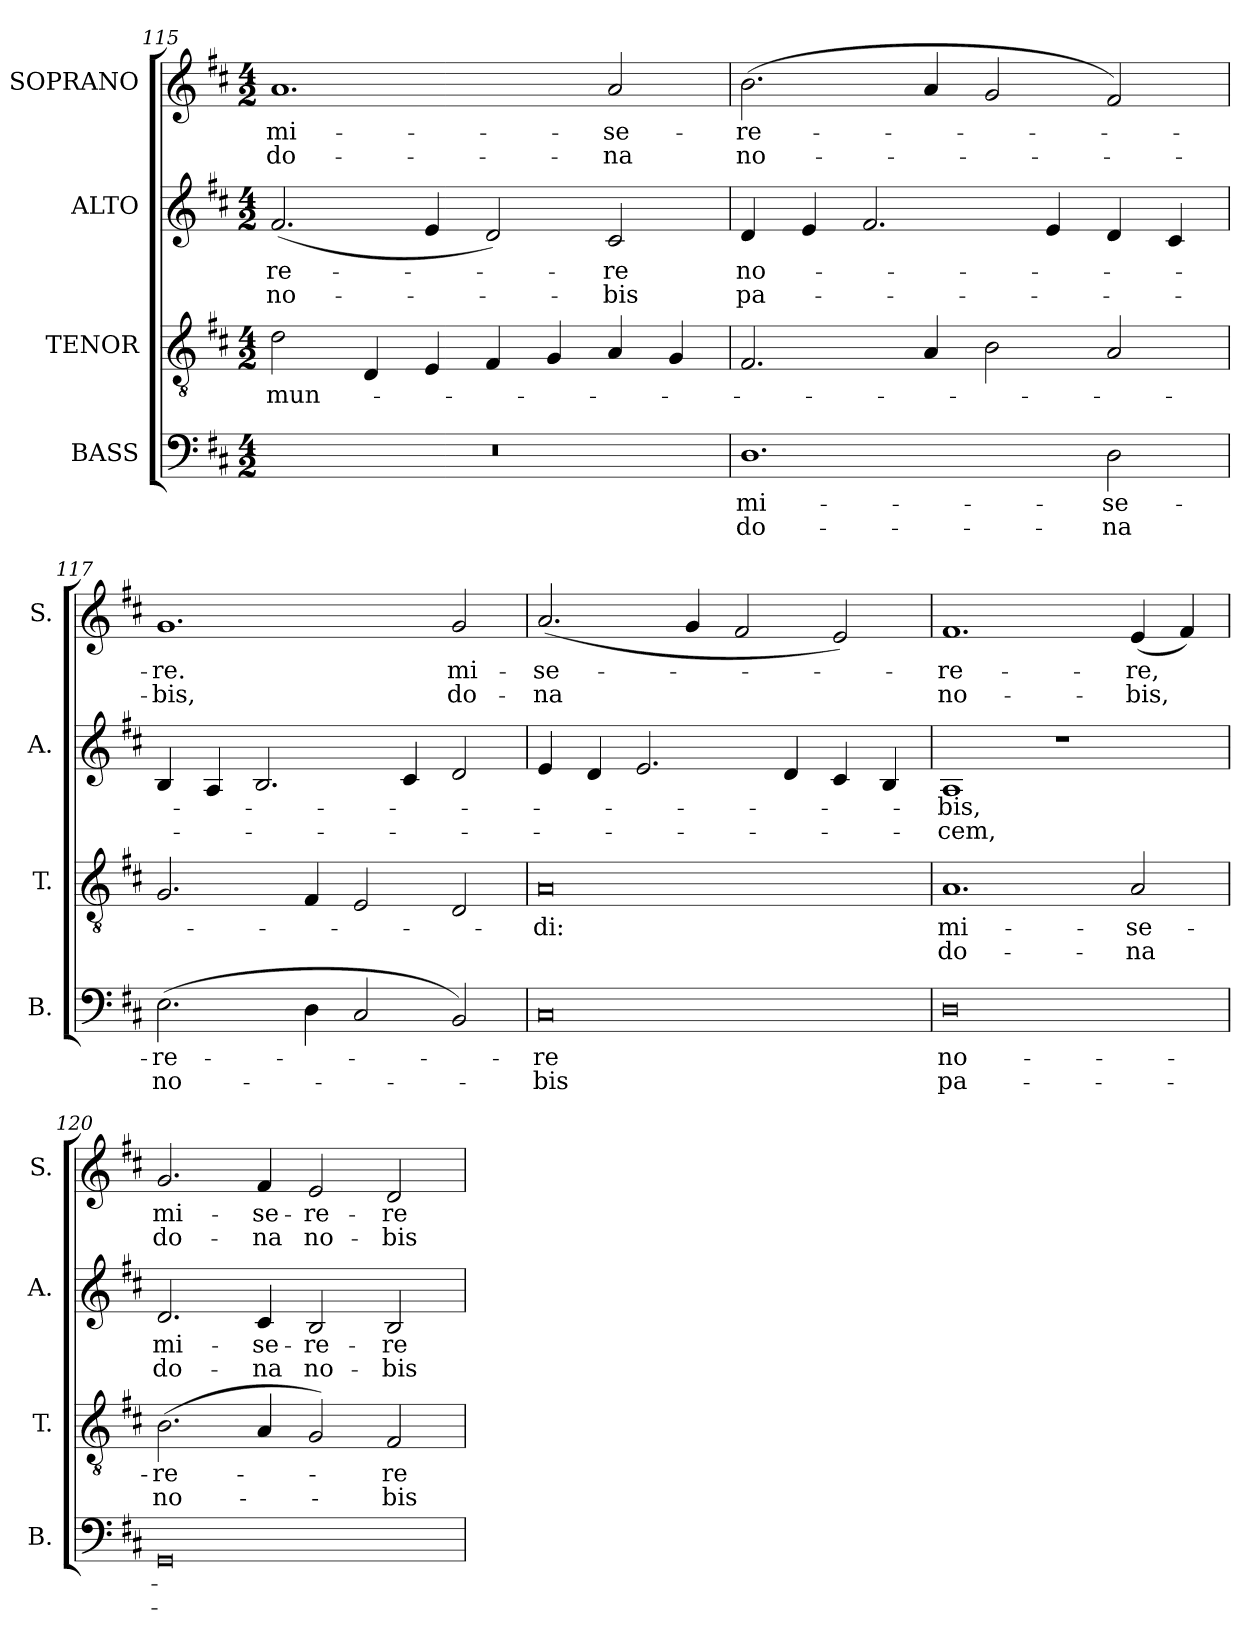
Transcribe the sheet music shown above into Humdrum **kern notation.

**kern	**text	**text	**kern	**text	**text	**kern	**text	**text	**kern	**text	**text
*part4	*part4	*part4	*part3	*part3	*part3	*part2	*part2	*part2	*part1	*part1	*part1
*staff4	*staff4	*staff4	*staff3	*staff3	*staff3	*staff2	*staff2	*staff2	*staff1	*staff1	*staff1
*I"BASS	*	*	*I"TENOR	*	*	*I"ALTO	*	*	*I"SOPRANO	*	*
*I'B.	*	*	*I'T.	*	*	*I'A.	*	*	*I'S.	*	*
*clefF4	*	*	*clefGv2	*	*	*clefG2	*	*	*clefG2	*	*
*	*	*	*ITrd7c12	*	*	*	*	*	*	*	*
*k[f#c#]	*	*	*k[f#c#]	*	*	*k[f#c#]	*	*	*k[f#c#]	*	*
*D:	*	*	*D:	*	*	*D:	*	*	*D:	*	*
*M4/2	*	*	*M4/2	*	*	*M4/2	*	*	*M4/2	*	*
=115	=115	=115	=115	=115	=115	=115	=115	=115	=115	=115	=115
!LO:N:vis=1	!	!	!	!	!	!	!	!	!	!	!
!	!	!	!	!LO:LY:b:color=#000000	!	!	!	!	!	!	!
!	!	!	!	!	!	!	!LO:LY:b:color=#000000	!LO:LY:b:color=#000000	!	!	!
!	!	!	!	!	!	!	!	!	!	!LO:LY:b:color=#000000	!LO:LY:b:color=#000000
0r	.	.	2Di\	mun-	.	(2.f#i/	-re-	no-	1.ai	mi-	do-
.	.	.	4DDi/	.	.	.	.	.	.	.	.
.	.	.	4EEi/	.	.	4ei/	.	.	.	.	.
.	.	.	4FF#i/	.	.	2di/)	.	.	.	.	.
.	.	.	4GGi/	.	.	.	.	.	.	.	.
!	!	!	!	!	!	!	!LO:LY:b:color=#000000	!LO:LY:b:color=#000000	!	!	!
!	!	!	!	!	!	!	!	!	!	!LO:LY:b:color=#000000	!LO:LY:b:color=#000000
.	.	.	4AAi/	.	.	2c#i/	-re	-bis	2ai/	-se-	-na
.	.	.	4GGi/	.	.	.	.	.	.	.	.
=116	=116	=116	=116	=116	=116	=116	=116	=116	=116	=116	=116
!	!LO:LY:b:color=#000000	!LO:LY:b:color=#000000	!	!	!	!	!	!	!	!	!
!	!	!	!	!	!	!	!LO:LY:b:color=#000000	!LO:LY:b:color=#000000	!	!	!
!	!	!	!	!	!	!	!	!	!	!LO:LY:b:color=#000000	!LO:LY:b:color=#000000
1.Di	mi-	do-	2.FF#i/	.	.	4di/	no-	pa-	(2.bi\	-re-	no-
.	.	.	.	.	.	4ei/	.	.	.	.	.
.	.	.	.	.	.	2.f#i/	.	.	.	.	.
.	.	.	4AAi/	.	.	.	.	.	4ai/	.	.
.	.	.	2BBi\	.	.	.	.	.	2gi/	.	.
.	.	.	.	.	.	4ei/	.	.	.	.	.
!	!LO:LY:b:color=#000000	!LO:LY:b:color=#000000	!	!	!	!	!	!	!	!	!
2Di\	-se-	-na	2AAi/	.	.	4di/	.	.	2f#i/)	.	.
.	.	.	.	.	.	4c#i/	.	.	.	.	.
!!LO:LB:g=z
=117	=117	=117	=117	=117	=117	=117	=117	=117	=117	=117	=117
!	!LO:LY:b:color=#000000	!LO:LY:b:color=#000000	!	!	!	!	!	!	!	!	!
!	!	!	!	!	!	!	!	!	!	!LO:LY:b:color=#000000	!LO:LY:b:color=#000000
(2.Ei\	-re-	no-	2.GGi/	.	.	4Bi/	.	.	1.gi	-re.	-bis,
.	.	.	.	.	.	4Ai/	.	.	.	.	.
.	.	.	.	.	.	2.Bi/	.	.	.	.	.
4Di\	.	.	4FF#i/	.	.	.	.	.	.	.	.
2C#i/	.	.	2EEi/	.	.	.	.	.	.	.	.
.	.	.	.	.	.	4c#i/	.	.	.	.	.
!	!	!	!	!	!	!	!	!	!	!LO:LY:b:color=#000000	!LO:LY:b:color=#000000
2BBi/)	.	.	2DDi/	.	.	2di/	.	.	2gi/	mi-	do-
=118	=118	=118	=118	=118	=118	=118	=118	=118	=118	=118	=118
!	!LO:LY:b:color=#000000	!LO:LY:b:color=#000000	!	!	!	!	!	!	!	!	!
!	!	!	!	!LO:LY:b:color=#000000	!	!	!	!	!	!	!
!	!	!	!	!	!	!	!	!	!	!LO:LY:b:color=#000000	!LO:LY:b:color=#000000
0C#i	-re	-bis	0AAi	-di:	.	4ei/	.	.	(2.ai/	-se-	-na
.	.	.	.	.	.	4di/	.	.	.	.	.
.	.	.	.	.	.	2.ei/	.	.	.	.	.
.	.	.	.	.	.	.	.	.	4gi/	.	.
.	.	.	.	.	.	.	.	.	2f#i/	.	.
.	.	.	.	.	.	4di/	.	.	.	.	.
.	.	.	.	.	.	4c#i/	.	.	2ei/)	.	.
.	.	.	.	.	.	4Bi/	.	.	.	.	.
=119	=119	=119	=119	=119	=119	=119	=119	=119	=119	=119	=119
!	!LO:LY:b:color=#000000	!LO:LY:b:color=#000000	!	!	!	!	!	!	!	!	!
!	!	!	!	!LO:LY:b:color=#000000	!LO:LY:b:color=#000000	!	!	!	!	!	!
!	!	!	!	!	!	!	!LO:LY:b:color=#000000	!LO:LY:b:color=#000000	!	!	!
!	!	!	!	!	!	!	!	!	!	!LO:LY:b:color=#000000	!LO:LY:b:color=#000000
0Di	no-	pa-	1.AAi	mi-	do-	1Ai	-bis,	-cem,	1.f#i	-re-	no-
.	.	.	.	.	.	1r	.	.	.	.	.
!	!	!	!	!LO:LY:b:color=#000000	!LO:LY:b:color=#000000	!	!	!	!	!	!
!	!	!	!	!	!	!	!	!	!	!LO:LY:b:color=#000000	!LO:LY:b:color=#000000
.	.	.	2AAi/	-se-	-na	.	.	.	(4ei/	-re,	-bis,
.	.	.	.	.	.	.	.	.	4f#i/)	.	.
=120	=120	=120	=120	=120	=120	=120	=120	=120	=120	=120	=120
!	!	!	!	!LO:LY:b:color=#000000	!LO:LY:b:color=#000000	!	!	!	!	!	!
!	!	!	!	!	!	!	!LO:LY:b:color=#000000	!LO:LY:b:color=#000000	!	!	!
!	!	!	!	!	!	!	!	!	!	!LO:LY:b:color=#000000	!LO:LY:b:color=#000000
0GGi	.	.	(2.BBi\	-re-	no-	2.di/	mi-	do-	2.gi/	mi-	do-
!	!	!	!	!	!	!	!LO:LY:b:color=#000000	!LO:LY:b:color=#000000	!	!	!
!	!	!	!	!	!	!	!	!	!	!LO:LY:b:color=#000000	!LO:LY:b:color=#000000
.	.	.	4AAi/	.	.	4c#i/	-se-	-na	4f#i/	-se-	-na
!	!	!	!	!	!	!	!LO:LY:b:color=#000000	!LO:LY:b:color=#000000	!	!	!
!	!	!	!	!	!	!	!	!	!	!LO:LY:b:color=#000000	!LO:LY:b:color=#000000
.	.	.	2GGi/)	.	.	2Bi/	-re-	no-	2ei/	-re-	no-
!	!	!	!	!LO:LY:b:color=#000000	!LO:LY:b:color=#000000	!	!	!	!	!	!
!	!	!	!	!	!	!	!LO:LY:b:color=#000000	!LO:LY:b:color=#000000	!	!	!
!	!	!	!	!	!	!	!	!	!	!LO:LY:b:color=#000000	!LO:LY:b:color=#000000
.	.	.	2FF#i/	-re	-bis	2Bi/	-re	-bis	2di/	-re	-bis
=	=	=	=	=	=	=	=	=	=	=	=
*-	*-	*-	*-	*-	*-	*-	*-	*-	*-	*-	*-
